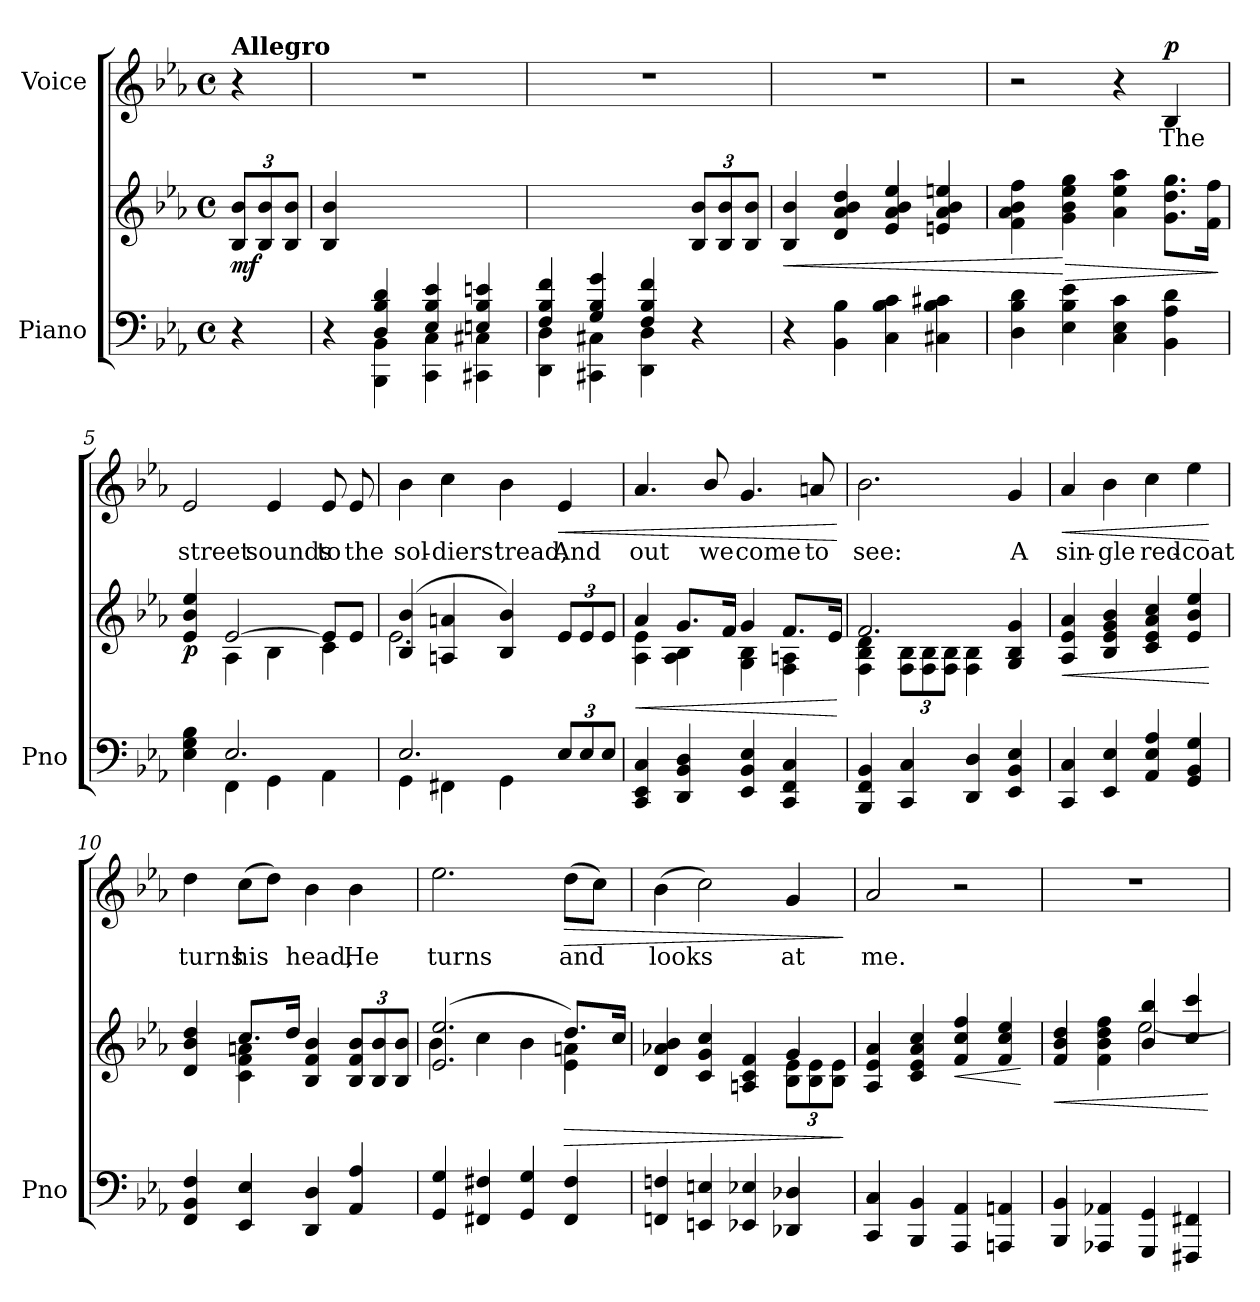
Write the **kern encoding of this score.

**kern	**kern	**dynam	**kern	**text	**dynam
*part2	*part2	*part2	*part1	*part1	*part1
*staff3	*staff2	*staff2/3	*staff1	*staff1	*staff1
*I"Piano	*	*	*I"Voice	*	*
*I'Pno	*	*	*	*	*
*clefF4	*clefG2	*	*clefG2	*	*
*k[b-e-a-]	*k[b-e-a-]	*	*k[b-e-a-]	*	*
*M4/4	*M4/4	*	*M4/4	*	*
*met(c)	*met(c)	*	*met(c)	*	*
*	*Xbrackettup	*	*	*	*
=	=	=	=	=	=
!	!	!	!LO:TX:a:B:t=Allegro	!	!
!	!	!LO:DY:b	!	!	!
4r	12B-/ 12b-/L	mf	4r	.	.
.	12B-/ 12b-/	.	.	.	.
.	12B-/ 12b-/J	.	.	.	.
=1	=1	=1	=1	=1	=1
*^	*	*	*	*	*
4ryy	4r	4B-/ 4b-/	.	1r	.	.
4D/ 4B-/ 4d/	4BBB-\ 4BB-\	2.ryy	.	.	.	.
4E-/ 4B-/ 4e-/	4CC\ 4C\	.	.	.	.	.
4En/ 4B-/ 4en/	4CC#X\ 4C#X\	.	.	.	.	.
=2	=2	=2	=2	=2	=2	=2
4F/ 4B-/ 4f/	4DD\ 4D\	2.ryy	.	1r	.	.
4G/ 4B-/ 4g/	4CC#X\ 4C#X\	.	.	.	.	.
4F/ 4B-/ 4f/	4DD\ 4D\	.	.	.	.	.
4ryy	4r	12B-/ 12b-/L	.	.	.	.
.	.	12B-/ 12b-/	.	.	.	.
.	.	12B-/ 12b-/J	.	.	.	.
*v	*v	*	*	*	*	*
=3	=3	=3	=3	=3	=3
!	!	!LO:HP:b	!	!	!
4r	4B-/ 4b-/	<	1r	.	.
4BB-\ 4B-\	4d/ 4a-/ 4b-/ 4dd/	.	.	.	.
4C\ 4B-\ 4c\	4e-/ 4a-/ 4b-/ 4ee-/	.	.	.	.
4C#X\ 4B-\ 4c#X\	4en/ 4a-/ 4b-/ 4een/	.	.	.	.
=4	=4	=4	=4	=4	=4
4D\ 4B-\ 4d\	4f\ 4a-\ 4b-\ 4ff\	.	2r	.	.
!	!	!LO:HP:n=1:b	!	!	!
4E-\ 4B-\ 4e-\	4g\ 4b-\ 4ee-\ 4gg\	[ >	.	.	.
4C\ 4E-\ 4c\	4a-\ 4ee-\ 4aa-\	.	4r	.	.
!	!	!	!	!LO:LY:b	!LO:DY:a
4BB-\ 4A-\ 4d\	8.g\ 8.dd\ 8.gg\L	.	4B-/	The	p
.	16f\ 16ff\Jk	.	.	.	.
.	.	]	.	.	.
!!LO:LB:g=z
=5	=5	=5	=5	=5	=5
*^	*^	*	*	*	*
!	!	!	!	!LO:DY:b	!	!LO:LY:b	!
4E-\ 4G\ 4B-\	4ryy	4e-/ 4b-/ 4ee-/	4ryy	p	2e-/	street	.
2.E-/	4FF\	[2e-/	4A-\	.	.	.	.
!	!	!	!	!	!	!LO:LY:b	!
.	4GG\	.	4B-\	.	4e-/	sounds	.
!	!	!	!	!	!	!LO:LY:b	!
.	4AA-\	8e-/L]	4c\	.	8e-/	to	.
!	!	!	!	!	!	!LO:LY:b	!
.	.	8e-/J	.	.	8e-/	the	.
=6	=6	=6	=6	=6	=6	=6	=6
!	!	!	!	!	!	!LO:LY:b	!
2.E-/	4GG\	(>4B-/ 4b-/	2.e-\	.	4b-\	sol-	.
!	!	!	!	!	!	!LO:LY:b	!
.	4FF#X\	4An/ 4an/	.	.	4cc\	-diers’	.
!	!	!	!	!	!	!LO:LY:b	!
.	4GG\	4B-/ 4b-/)	.	.	4b-\	tread,	.
*Xbrackettup	*	*	*	*	*	*	*
!	!	!	!	!	!	!LO:LY:b	!LO:HP:b
12E-/L	4ryy	12e-/L	4ryy	.	4e-/	And	<
12E-/	.	12e-/	.	.	.	.	.
12E-/J	.	12e-/J	.	.	.	.	.
*v	*v	*	*	*	*	*	*
=7	=7	=7	=7	=7	=7	=7
!	!	!	!LO:HP:b	!	!LO:LY:b	!
4CC/ 4EE-/ 4C/	4a-/	4A-\ 4e-\	<	4.a-/	out	.
4DD/ 4BB-/ 4D/	8.g/L	4A-\ 4B-\	.	.	.	.
!	!	!	!	!	!LO:LY:b	!
.	.	.	.	8b-/	we	.
.	16f/Jk	.	.	.	.	.
!	!	!	!	!	!LO:LY:b	!
4EE-/ 4BB-/ 4E-/	4g/	4G\ 4B-\	.	4.g/	come	.
4CC/ 4FF/ 4C/	8.f/L	4F\ 4An\	.	.	.	.
!	!	!	!	!	!LO:LY:b	!
.	.	.	.	8an/	to	.
.	16e-/Jk	.	.	.	.	.
*	*v	*v	*	*	*	*
.	.	[	.	.	[
=8	=8	=8	=8	=8	=8
*	*^	*	*	*	*
!	!	!	!	!	!LO:LY:b	!
4BBB-/ 4FF/ 4BB-/	2.f/	4F\ 4B-\ 4d\	.	2.b-\	see:	.
4CC/ 4C/	.	12F\ 12B-\L	.	.	.	.
.	.	12F\ 12B-\	.	.	.	.
.	.	12F\ 12B-\J	.	.	.	.
4DD/ 4D/	.	4F\ 4B-\	.	.	.	.
!	!	!	!	!	!LO:LY:b	!
4EE-/ 4BB-/ 4E-/	4G/ 4B-/ 4g/	4ryy	.	4g/	A	.
!!LO:LB:g=z
=9	=9	=9	=9	=9	=9	=9
!	!	!	!LO:HP:b	!	!LO:LY:b	!LO:HP:b
*	*v	*v	*	*	*	*
4CC/ 4C/	4A-/ 4e-/ 4a-/	<	4a-/	sin-	<
!	!	!	!	!LO:LY:b	!
4EE-/ 4E-/	4B-/ 4e-/ 4g/ 4b-/	.	4b-\	-gle	.
!	!	!	!	!LO:LY:b	!
4AA-/ 4E-/ 4A-/	4c/ 4e-/ 4a-/ 4cc/	.	4cc\	red-	.
!	!	!	!	!LO:LY:b	!
4GG/ 4BB-/ 4G/	4e-/ 4b-/ 4ee-/	.	4ee-\	-coat	.
.	.	[	.	.	[
=10	=10	=10	=10	=10	=10
*	*^	*	*	*	*
!	!	!	!	!	!LO:LY:b	!
4FF/ 4BB-/ 4F/	4d/ 4b-/ 4dd/	4ryy	.	4dd\	turns	.
!	!	!	!	!	!LO:LY:b	!
4EE-/ 4E-/	8.cc/L	4c\ 4f\ 4an\	.	(>8cc\L	his	.
.	.	.	.	8dd\J)	.	.
.	16dd/Jk	.	.	.	.	.
!	!	!	!	!	!LO:LY:b	!
4DD/ 4D/	4B-/ 4f/ 4b-/	2ryy	.	4b-\	head,	.
!	!	!	!	!	!LO:LY:b	!
4AA-/ 4A-/	12B-/ 12f/ 12b-/L	.	.	4b-\	He	.
.	12B-/ 12b-/	.	.	.	.	.
.	12B-/ 12b-/J	.	.	.	.	.
=11	=11	=11	=11	=11	=11	=11
!	!	!	!	!	!LO:LY:b	!
4GG/ 4G/	(>2.e-/ 2.ee-/	4b-\	.	2.ee-\	turns	.
4FF#X/ 4F#X/	.	4cc\	.	.	.	.
4GG/ 4G/	.	4b-\	.	.	.	.
!	!	!	!LO:HP:b	!	!LO:LY:b	!LO:HP:b
4FF#/ 4F#/	8.dd/L)	4e-\ 4an\	>	(>8dd\L	and	>
.	.	.	.	8cc\J)	.	.
.	16cc/Jk	.	.	.	.	.
=12	=12	=12	=12	=12	=12	=12
!	!	!	!	!	!LO:LY:b	!
4FFn/ 4Fn/	4d/ 4a-X/ 4b-/	2.ryy	.	(>4b-\	looks	.
4EEn/ 4En/	4c/ 4g/ 4cc/	.	.	2cc\)	.	.
4EE-X/ 4E-X/	4An/ 4c/ 4f/	.	.	.	.	.
!	!	!	!	!	!LO:LY:b	!
4DD-X/ 4D-X/	4g/	12B-\ 12e-\L	.	4g/	at	.
.	.	12B-\ 12e-\	.	.	.	.
.	.	12B-\ 12e-\J	.	.	.	.
*	*v	*v	*	*	*	*
.	.	]	.	.	]
=13	=13	=13	=13	=13	=13
!	!	!	!	!LO:LY:b	!
4CC/ 4C/	4A-/ 4e-/ 4a-/	.	2a-/	me.	.
4BBB-/ 4BB-/	4c/ 4e-/ 4a-/ 4cc/	.	.	.	.
!	!	!LO:HP:b	!	!	!
4AAA-/ 4AA-/	4f/ 4cc/ 4ff/	<	2r	.	.
4AAAn/ 4AAn/	4f/ 4cc/ 4ee-/	.	.	.	.
.	.	[	.	.	.
!!LO:PB:g=z
=14	=14	=14	=14	=14	=14
!	!	!LO:HP:b	!	!	!
*	*^	*	*	*	*
4BBB-/ 4BB-/	4f/ 4b-/ 4dd/	2ryy	<	1r	.	.
4AAA-X/ 4AA-X/	4f\ 4b-\ 4dd\ 4ff\	.	.	.	.	.
4GGG/ 4GG/	4b-/ 4bb-/	[2ee-\	.	.	.	.
4FFF#X/ 4FF#X/	4cc/ 4ccc/	.	.	.	.	.
*	*v	*v	*	*	*	*
.	.	[	.	.	.
=	=	=	=	=	=
*-	*-	*-	*-	*-	*-
